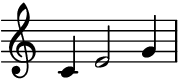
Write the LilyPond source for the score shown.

\version "2.16.2" % absolutely necessary!

% use this to crop output page size to match the snippet
#(ly:set-option 'preview #t)

%%%%%%%%%%%%%%%%%%%%%%%%%%
% here goes the snippet: %
%%%%%%%%%%%%%%%%%%%%%%%%%%
\relative c' {
  \override Staff.TimeSignature #'stencil = ##f 
  \time 4/4
c4 e2 g4 |
}